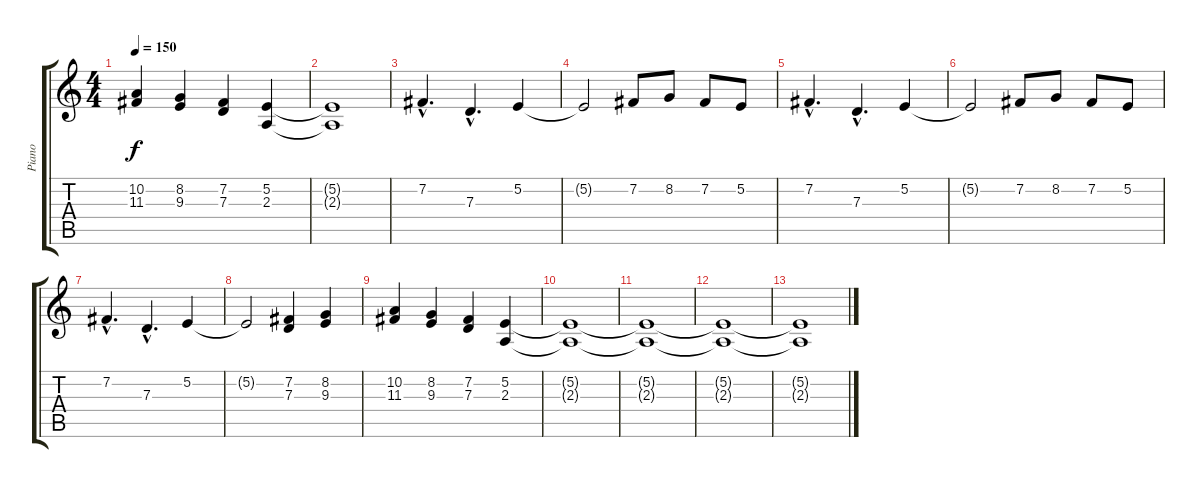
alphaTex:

\track ("Piano" "Piano") {instrument brightacousticpiano}
\staff {score tabs}
\tuning (E4 B3 G3 D3 A2 E2) {hide}
\ts (4 4)
\tempo 150
\clef g2
\ks c
(10.2 11.3).4{dy f} (8.2 9.3).4 (7.2 7.3).4 (5.2 2.3).4 |
(5.2{t} 2.3{t}).1 |
7.2{hac}.4{d} 7.3{hac}.4{d} 5.2.4 |
5.2{t}.2 7.2.8 8.2.8 7.2.8 5.2.8 |
7.2{hac}.4{d} 7.3{hac}.4{d} 5.2.4 |
5.2{t}.2 7.2.8 8.2.8 7.2.8 5.2.8 |
7.2{hac}.4{d} 7.3{hac}.4{d} 5.2.4 |
5.2{t}.2 (7.2 7.3).4 (8.2 9.3).4 |
(10.2 11.3).4 (8.2 9.3).4 (7.2 7.3).4 (5.2 2.3).4 |
(5.2{t} 2.3{t}).1 |
(5.2{t} 2.3{t}).1 |
(5.2{t} 2.3{t}).1 |
(5.2{t} 2.3{t}).1
